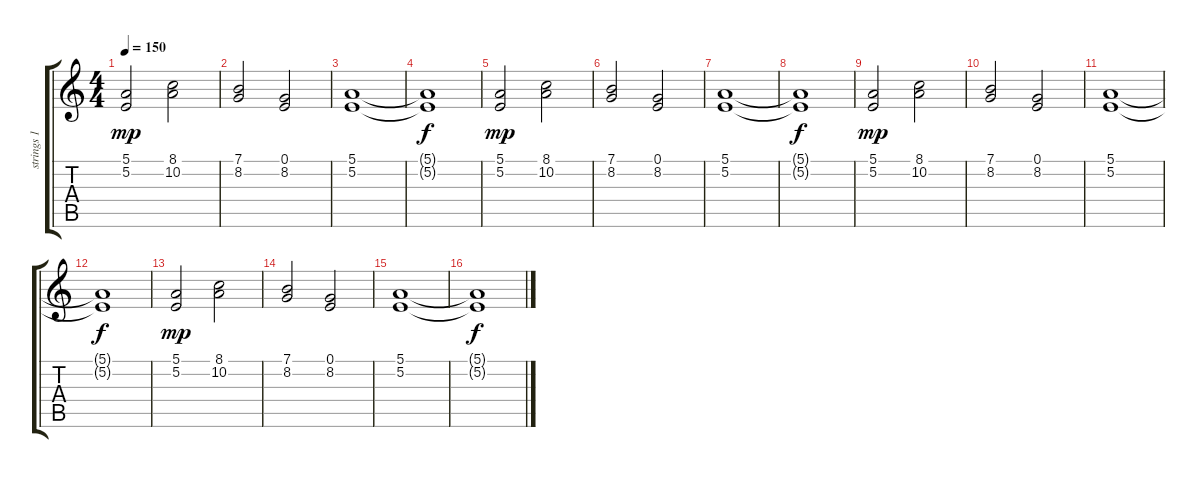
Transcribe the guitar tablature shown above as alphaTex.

\track ("strings 1" "strings 1") {instrument koto}
\staff {score tabs}
\tuning (E4 B3 G3 D3 A2 E2) {hide}
\ts (4 4)
\tempo 150
\clef g2
\ks c
(5.1 5.2).2{dy mp} (8.1 10.2).2 |
(7.1 8.2).2 (0.1 8.2).2 |
(5.1 5.2).1 |
(5.1{t} 5.2{t}).1{dy f} |
(5.1 5.2).2{dy mp} (8.1 10.2).2 |
(7.1 8.2).2 (0.1 8.2).2 |
(5.1 5.2).1 |
(5.1{t} 5.2{t}).1{dy f} |
(5.1 5.2).2{dy mp} (8.1 10.2).2 |
(7.1 8.2).2 (0.1 8.2).2 |
(5.1 5.2).1 |
(5.1{t} 5.2{t}).1{dy f} |
(5.1 5.2).2{dy mp} (8.1 10.2).2 |
(7.1 8.2).2 (0.1 8.2).2 |
(5.1 5.2).1 |
(5.1{t} 5.2{t}).1{dy f}
